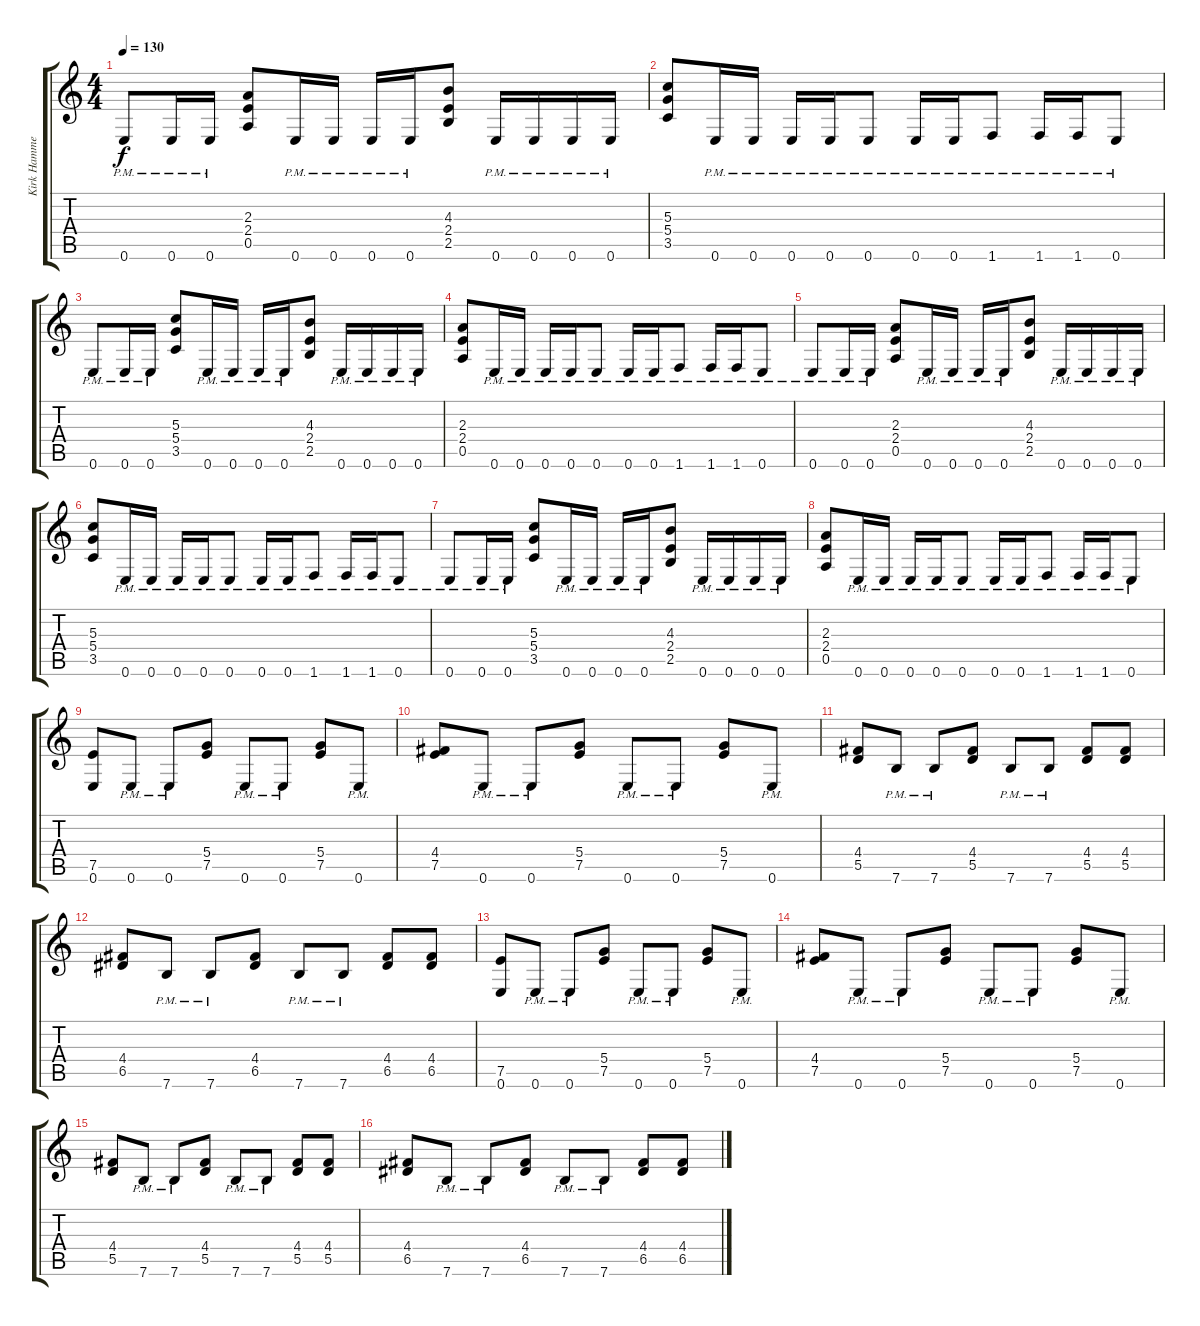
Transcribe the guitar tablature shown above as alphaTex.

\track ("Kirk Hammet" "Kirk Hamme") {instrument distortionguitar}
\staff {score tabs}
\tuning (E4 B3 G3 D3 A2 E2) {hide}
\ts (4 4)
\tempo 130
\clef g2
\ks c
0.6{pm}.8{dy f} 0.6{pm}.16 0.6{pm}.16 (2.3 2.4 0.5).8 0.6{pm}.16 0.6{pm}.16 0.6{pm}.16 0.6{pm}.16 (4.3 2.4 2.5).8 0.6{pm}.16 0.6{pm}.16 0.6{pm}.16 0.6{pm}.16 |
(5.3 5.4 3.5).8 0.6{pm}.16 0.6{pm}.16 0.6{pm}.16 0.6{pm}.16 0.6{pm}.8 0.6{pm}.16 0.6{pm}.16 1.6{pm}.8 1.6{pm}.16 1.6{pm}.16 0.6{pm}.8 |
0.6{pm}.8 0.6{pm}.16 0.6{pm}.16 (5.3 5.4 3.5).8 0.6{pm}.16 0.6{pm}.16 0.6{pm}.16 0.6{pm}.16 (4.3 2.4 2.5).8 0.6{pm}.16 0.6{pm}.16 0.6{pm}.16 0.6{pm}.16 |
(2.3 2.4 0.5).8 0.6{pm}.16 0.6{pm}.16 0.6{pm}.16 0.6{pm}.16 0.6{pm}.8 0.6{pm}.16 0.6{pm}.16 1.6{pm}.8 1.6{pm}.16 1.6{pm}.16 0.6{pm}.8 |
0.6{pm}.8 0.6{pm}.16 0.6{pm}.16 (2.3 2.4 0.5).8 0.6{pm}.16 0.6{pm}.16 0.6{pm}.16 0.6{pm}.16 (4.3 2.4 2.5).8 0.6{pm}.16 0.6{pm}.16 0.6{pm}.16 0.6{pm}.16 |
(5.3 5.4 3.5).8 0.6{pm}.16 0.6{pm}.16 0.6{pm}.16 0.6{pm}.16 0.6{pm}.8 0.6{pm}.16 0.6{pm}.16 1.6{pm}.8 1.6{pm}.16 1.6{pm}.16 0.6{pm}.8 |
0.6{pm}.8 0.6{pm}.16 0.6{pm}.16 (5.3 5.4 3.5).8 0.6{pm}.16 0.6{pm}.16 0.6{pm}.16 0.6{pm}.16 (4.3 2.4 2.5).8 0.6{pm}.16 0.6{pm}.16 0.6{pm}.16 0.6{pm}.16 |
(2.3 2.4 0.5).8 0.6{pm}.16 0.6{pm}.16 0.6{pm}.16 0.6{pm}.16 0.6{pm}.8 0.6{pm}.16 0.6{pm}.16 1.6{pm}.8 1.6{pm}.16 1.6{pm}.16 0.6{pm}.8 |
(7.5 0.6).8{volume 13} 0.6{pm}.8 0.6{pm}.8 (5.4 7.5).8 0.6{pm}.8 0.6{pm}.8 (5.4 7.5).8 0.6{pm}.8 |
(4.4 7.5).8 0.6{pm}.8 0.6{pm}.8 (5.4 7.5).8 0.6{pm}.8 0.6{pm}.8 (5.4 7.5).8 0.6{pm}.8 |
(4.4 5.5).8 7.6{pm}.8 7.6{pm}.8 (4.4 5.5).8 7.6{pm}.8 7.6{pm}.8 (4.4 5.5).8 (4.4 5.5).8 |
(4.4 6.5).8 7.6{pm}.8 7.6{pm}.8 (4.4 6.5).8 7.6{pm}.8 7.6{pm}.8 (4.4 6.5).8 (4.4 6.5).8 |
(7.5 0.6).8 0.6{pm}.8 0.6{pm}.8 (5.4 7.5).8 0.6{pm}.8 0.6{pm}.8 (5.4 7.5).8 0.6{pm}.8 |
(4.4 7.5).8 0.6{pm}.8 0.6{pm}.8 (5.4 7.5).8 0.6{pm}.8 0.6{pm}.8 (5.4 7.5).8 0.6{pm}.8 |
(4.4 5.5).8 7.6{pm}.8 7.6{pm}.8 (4.4 5.5).8 7.6{pm}.8 7.6{pm}.8 (4.4 5.5).8 (4.4 5.5).8 |
(4.4 6.5).8 7.6{pm}.8 7.6{pm}.8 (4.4 6.5).8 7.6{pm}.8 7.6{pm}.8 (4.4 6.5).8 (4.4 6.5).8
